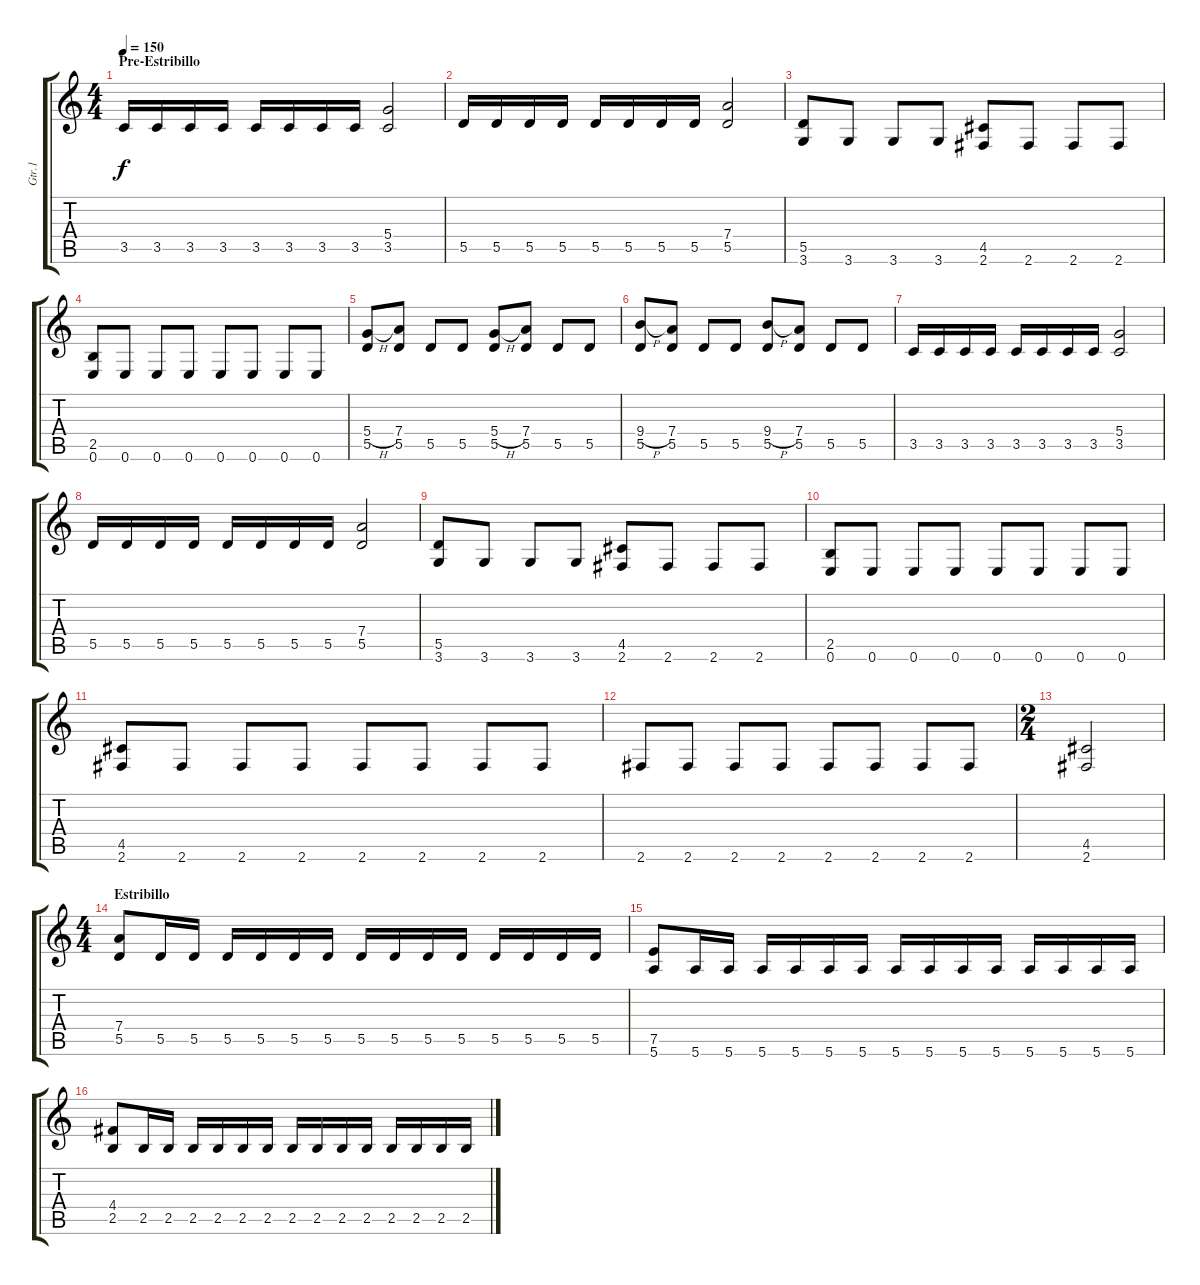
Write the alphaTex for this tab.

\track ("Gtr.1" "Gtr.1") {instrument distortionguitar}
\staff {score tabs}
\tuning (E4 B3 G3 D3 A2 E2) {hide}
\ts (4 4)
\section ("" "Pre-Estribillo")
\tempo 150
\clef g2
\ks c
3.5.16{dy f} 3.5.16 3.5.16 3.5.16 3.5.16 3.5.16 3.5.16 3.5.16 (5.4 3.5).2 |
5.5.16 5.5.16 5.5.16 5.5.16 5.5.16 5.5.16 5.5.16 5.5.16 (7.4 5.5).2 |
(5.5 3.6).8 3.6.8 3.6.8 3.6.8 (4.5 2.6).8 2.6.8 2.6.8 2.6.8 |
(2.5 0.6).8 0.6.8 0.6.8 0.6.8 0.6.8 0.6.8 0.6.8 0.6.8 |
(5.4{h} 5.5).8 (7.4 5.5).8 5.5.8 5.5.8 (5.4{h} 5.5).8 (7.4 5.5).8 5.5.8 5.5.8 |
(9.4{h} 5.5).8 (7.4 5.5).8 5.5.8 5.5.8 (9.4{h} 5.5).8 (7.4 5.5).8 5.5.8 5.5.8 |
3.5.16 3.5.16 3.5.16 3.5.16 3.5.16 3.5.16 3.5.16 3.5.16 (5.4 3.5).2 |
5.5.16 5.5.16 5.5.16 5.5.16 5.5.16 5.5.16 5.5.16 5.5.16 (7.4 5.5).2 |
(5.5 3.6).8 3.6.8 3.6.8 3.6.8 (4.5 2.6).8 2.6.8 2.6.8 2.6.8 |
(2.5 0.6).8 0.6.8 0.6.8 0.6.8 0.6.8 0.6.8 0.6.8 0.6.8 |
(4.5 2.6).8 2.6.8 2.6.8 2.6.8 2.6.8 2.6.8 2.6.8 2.6.8 |
2.6.8 2.6.8 2.6.8 2.6.8 2.6.8 2.6.8 2.6.8 2.6.8 |
\ts (2 4)
(4.5 2.6).2 |
\ts (4 4)
\section ("" "Estribillo")
(7.4 5.5).8 5.5.16 5.5.16 5.5.16 5.5.16 5.5.16 5.5.16 5.5.16 5.5.16 5.5.16 5.5.16 5.5.16 5.5.16 5.5.16 5.5.16 |
(7.5 5.6).8 5.6.16 5.6.16 5.6.16 5.6.16 5.6.16 5.6.16 5.6.16 5.6.16 5.6.16 5.6.16 5.6.16 5.6.16 5.6.16 5.6.16 |
(4.4 2.5).8 2.5.16 2.5.16 2.5.16 2.5.16 2.5.16 2.5.16 2.5.16 2.5.16 2.5.16 2.5.16 2.5.16 2.5.16 2.5.16 2.5.16
